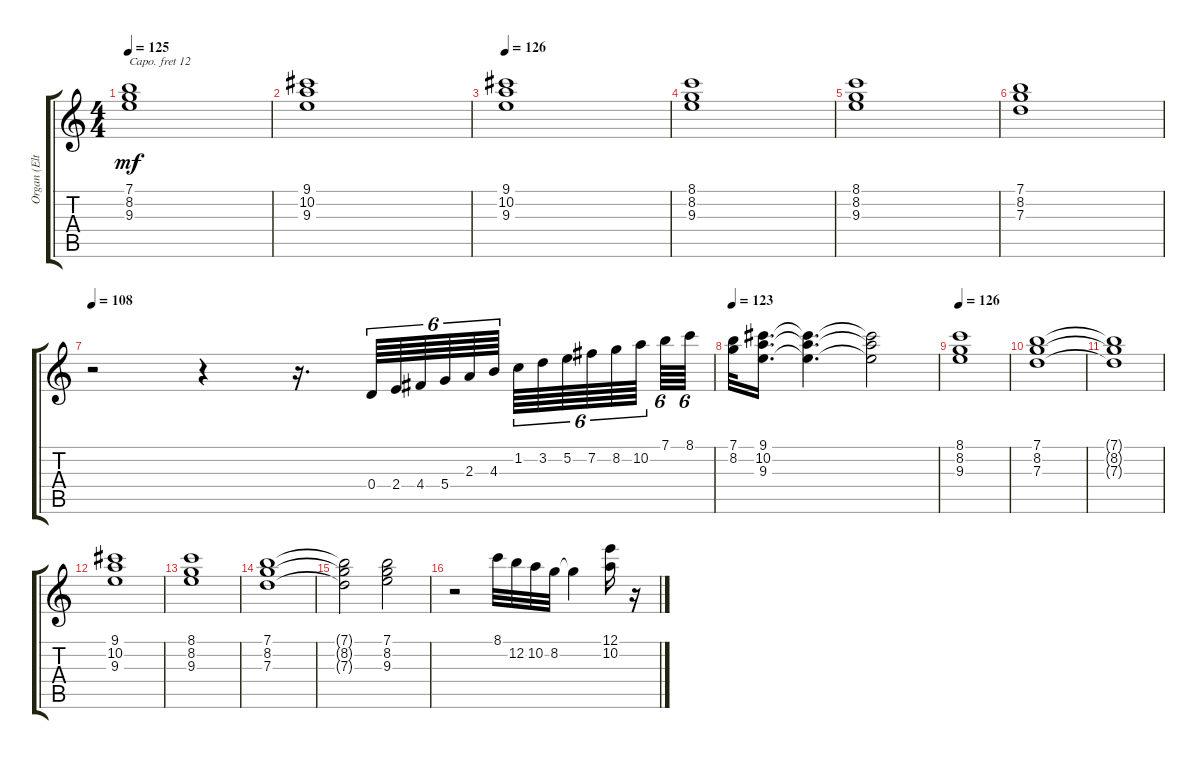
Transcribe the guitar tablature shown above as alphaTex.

\track ("Organ (Elton John)" "Organ (Elt") {instrument rockorgan}
\staff {score tabs}
\capo 12
\tuning (E4 B3 G3 D3 A2 E2) {hide}
\ts (4 4)
\tempo 125
\clef g2
\ks c
(7.1 8.2 9.3).1{dy mf} |
(9.1 10.2 9.3).1 |
\tempo 126
(9.1 10.2 9.3).1 |
(8.1 8.2 9.3).1 |
(8.1 8.2 9.3).1 |
(7.1 8.2 7.3).1 |
\tempo 108
r.2 r.4 r.16{d} 0.4.64{tu (6 4)} 2.4.64{tu (6 4)} 4.4.64{tu (6 4)} 5.4.64{tu (6 4)} 2.3.64{tu (6 4)} 4.3.64{tu (6 4)} 1.2.64{tu (6 4)} 3.2.64{tu (6 4)} 5.2.64{tu (6 4)} 7.2.64{tu (6 4)} 8.2.64{tu (6 4)} 10.2.64{tu (6 4)} 7.1.64{tu (6 4)} 8.1.64{tu (6 4)} |
\tempo 123
(7.1 8.2).32 (9.1 10.2 9.3).16{d} (9.1{t} 10.2{t} 9.3{t}).4{d} (9.1{t} 10.2{t} 9.3{t}).2 |
\tempo 126
(8.1 8.2 9.3).1 |
(7.1 8.2 7.3).1 |
(7.1{t} 8.2{t} 7.3{t}).1 |
(9.1 10.2 9.3).1 |
(8.1 8.2 9.3).1 |
(7.1 8.2 7.3).1 |
(7.1{t} 8.2{t} 7.3{t}).2 (7.1 8.2 9.3).2 |
r.2 8.1.32 12.2.32 10.2.32 8.2.32 8.2{t}.4 (12.1 10.2).16 r.16
